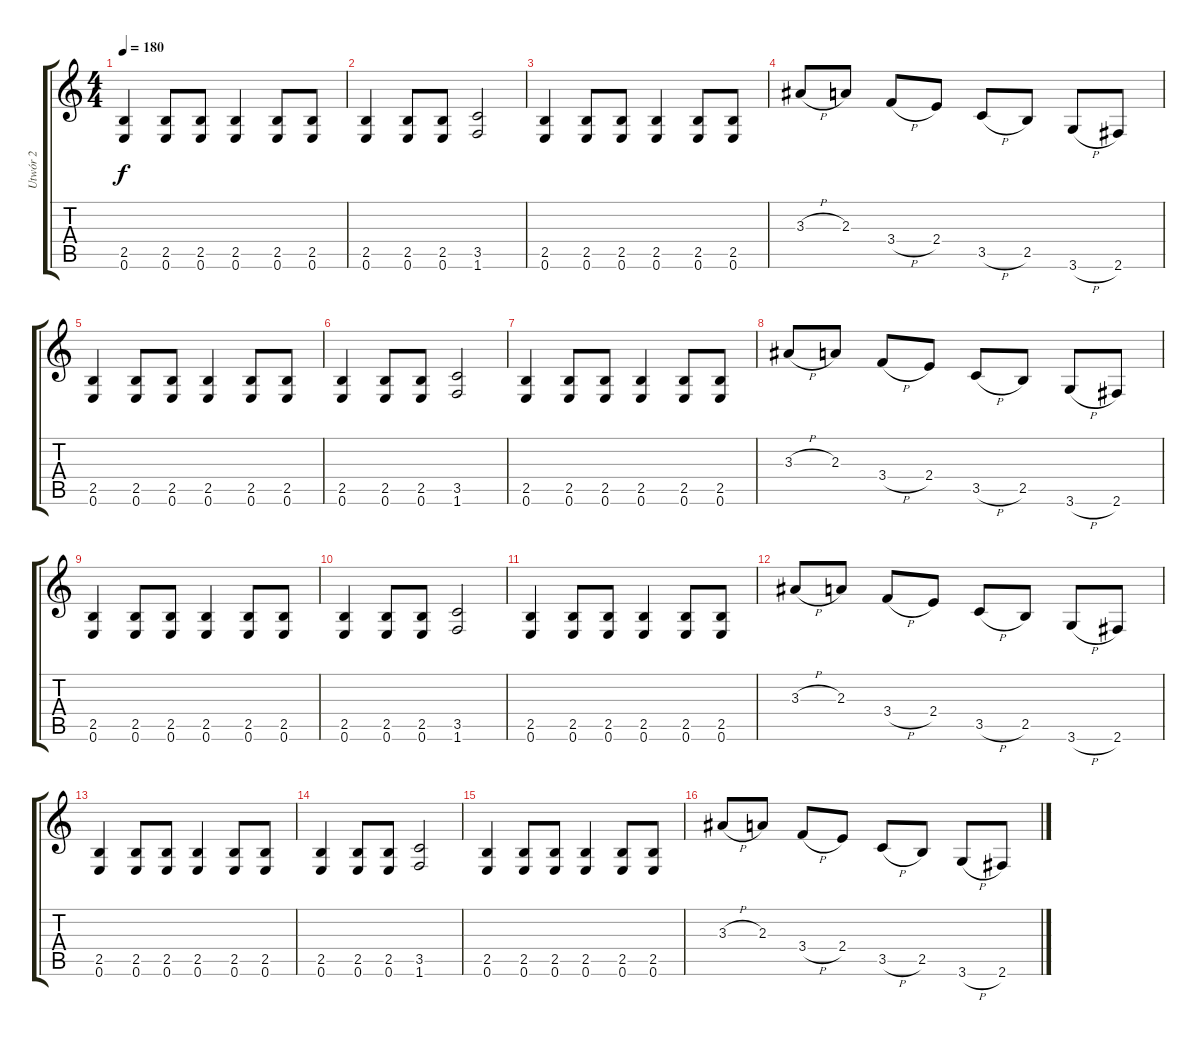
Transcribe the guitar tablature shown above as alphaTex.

\track ("Utwór 2" "Utwór 2") {instrument distortionguitar}
\staff {score tabs}
\tuning (E4 B3 G3 D3 A2 E2) {hide}
\ts (4 4)
\tempo 180
\clef g2
\ks c
(2.5 0.6).4{dy f} (2.5 0.6).8 (2.5 0.6).8 (2.5 0.6).4 (2.5 0.6).8 (2.5 0.6).8 |
(2.5 0.6).4 (2.5 0.6).8 (2.5 0.6).8 (3.5 1.6).2 |
(2.5 0.6).4 (2.5 0.6).8 (2.5 0.6).8 (2.5 0.6).4 (2.5 0.6).8 (2.5 0.6).8 |
3.3{h}.8 2.3.8 3.4{h}.8 2.4.8 3.5{h}.8 2.5.8 3.6{h}.8 2.6.8 |
(2.5 0.6).4 (2.5 0.6).8 (2.5 0.6).8 (2.5 0.6).4 (2.5 0.6).8 (2.5 0.6).8 |
(2.5 0.6).4 (2.5 0.6).8 (2.5 0.6).8 (3.5 1.6).2 |
(2.5 0.6).4 (2.5 0.6).8 (2.5 0.6).8 (2.5 0.6).4 (2.5 0.6).8 (2.5 0.6).8 |
3.3{h}.8 2.3.8 3.4{h}.8 2.4.8 3.5{h}.8 2.5.8 3.6{h}.8 2.6.8 |
(2.5 0.6).4 (2.5 0.6).8 (2.5 0.6).8 (2.5 0.6).4 (2.5 0.6).8 (2.5 0.6).8 |
(2.5 0.6).4 (2.5 0.6).8 (2.5 0.6).8 (3.5 1.6).2 |
(2.5 0.6).4 (2.5 0.6).8 (2.5 0.6).8 (2.5 0.6).4 (2.5 0.6).8 (2.5 0.6).8 |
3.3{h}.8 2.3.8 3.4{h}.8 2.4.8 3.5{h}.8 2.5.8 3.6{h}.8 2.6.8 |
(2.5 0.6).4 (2.5 0.6).8 (2.5 0.6).8 (2.5 0.6).4 (2.5 0.6).8 (2.5 0.6).8 |
(2.5 0.6).4 (2.5 0.6).8 (2.5 0.6).8 (3.5 1.6).2 |
(2.5 0.6).4 (2.5 0.6).8 (2.5 0.6).8 (2.5 0.6).4 (2.5 0.6).8 (2.5 0.6).8 |
3.3{h}.8 2.3.8 3.4{h}.8 2.4.8 3.5{h}.8 2.5.8 3.6{h}.8 2.6.8
